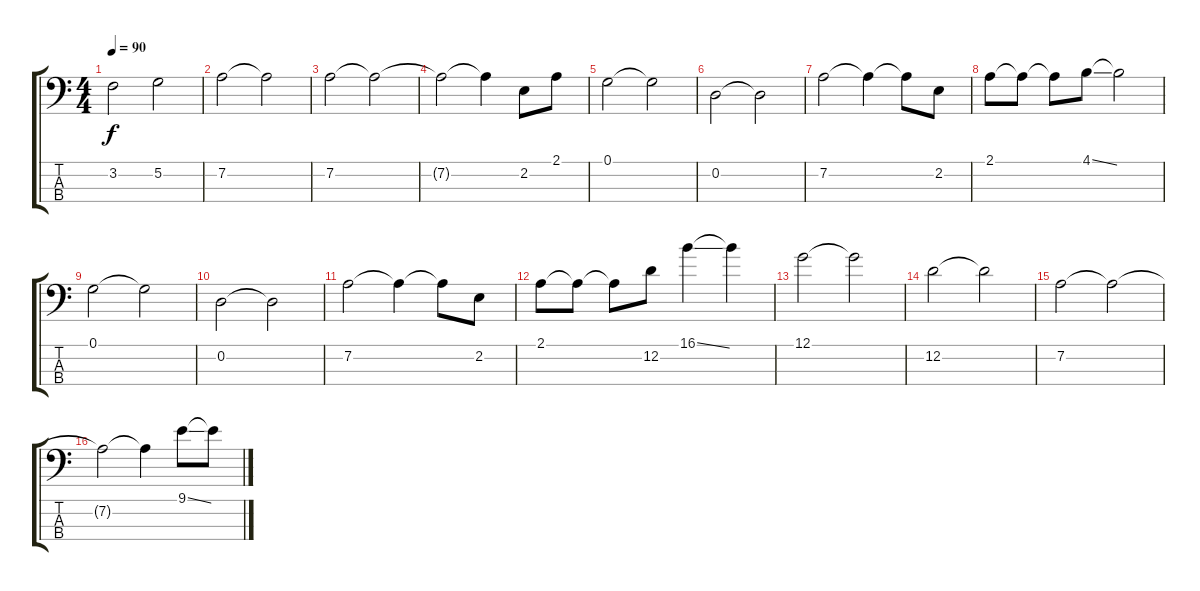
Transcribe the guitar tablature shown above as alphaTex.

\track "" {instrument electricbassfinger}
\staff {score tabs}
\tuning (G2 D2 A1 E1) {hide}
\ts (4 4)
\tempo 90
\clef f4
\ks c
3.2.2{dy f} 5.2.2 |
7.2.2 7.2{t}.2 |
7.2.2 7.2{t}.2 |
7.2{t}.2 7.2{t}.4 2.2.8 2.1.8 |
0.1.2 0.1{t}.2 |
0.2.2 0.2{t}.2 |
7.2.2 7.2{t}.4 7.2{t}.8 2.2.8 |
2.1.8 2.1{t}.8 2.1{t}.8 4.1{ss}.8 4.1{t}.2 |
0.1.2 0.1{t}.2 |
0.2.2 0.2{t}.2 |
7.2.2 7.2{t}.4 7.2{t}.8 2.2.8 |
2.1.8 2.1{t}.8 2.1{t}.8 12.2.8 16.1{ss}.4 16.1{t}.4 |
12.1.2 12.1{t}.2 |
12.2.2 12.2{t}.2 |
7.2.2 7.2{t}.2 |
7.2{t}.2 7.2{t}.4 9.1{ss}.8 9.1{t}.8
